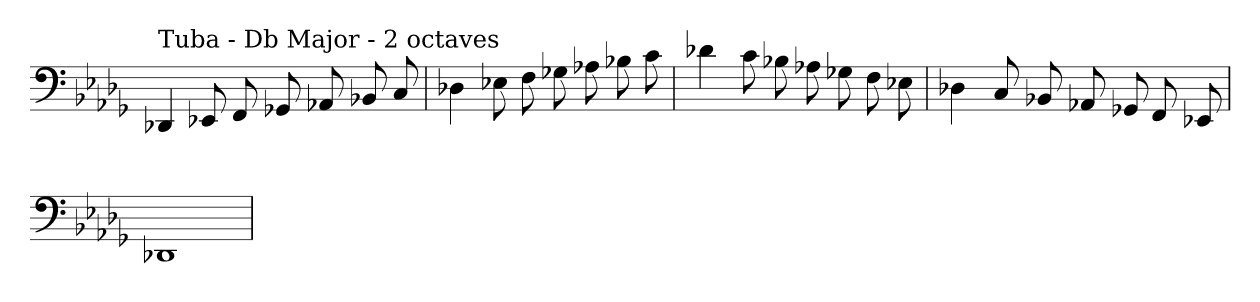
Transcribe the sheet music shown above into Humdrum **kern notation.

**kern
*part1
*staff1
*clefF4
*k[b-e-a-d-g-]
*D-:
=
!LO:TX:a:t=Tuba - Db Major - 2 octaves
4DD-X
8EE-X
8FF
8GG-X
8AA-X
8BB-X
8C
=
4D-X
8E-X
8F
8G-X
8A-X
8B-X
8c
=
4d-X
8c
8B-X
8A-X
8G-X
8F
8E-X
=
4D-X
8C
8BB-X
8AA-X
8GG-X
8FF
8EE-X
=
1DD-X
=
*-
